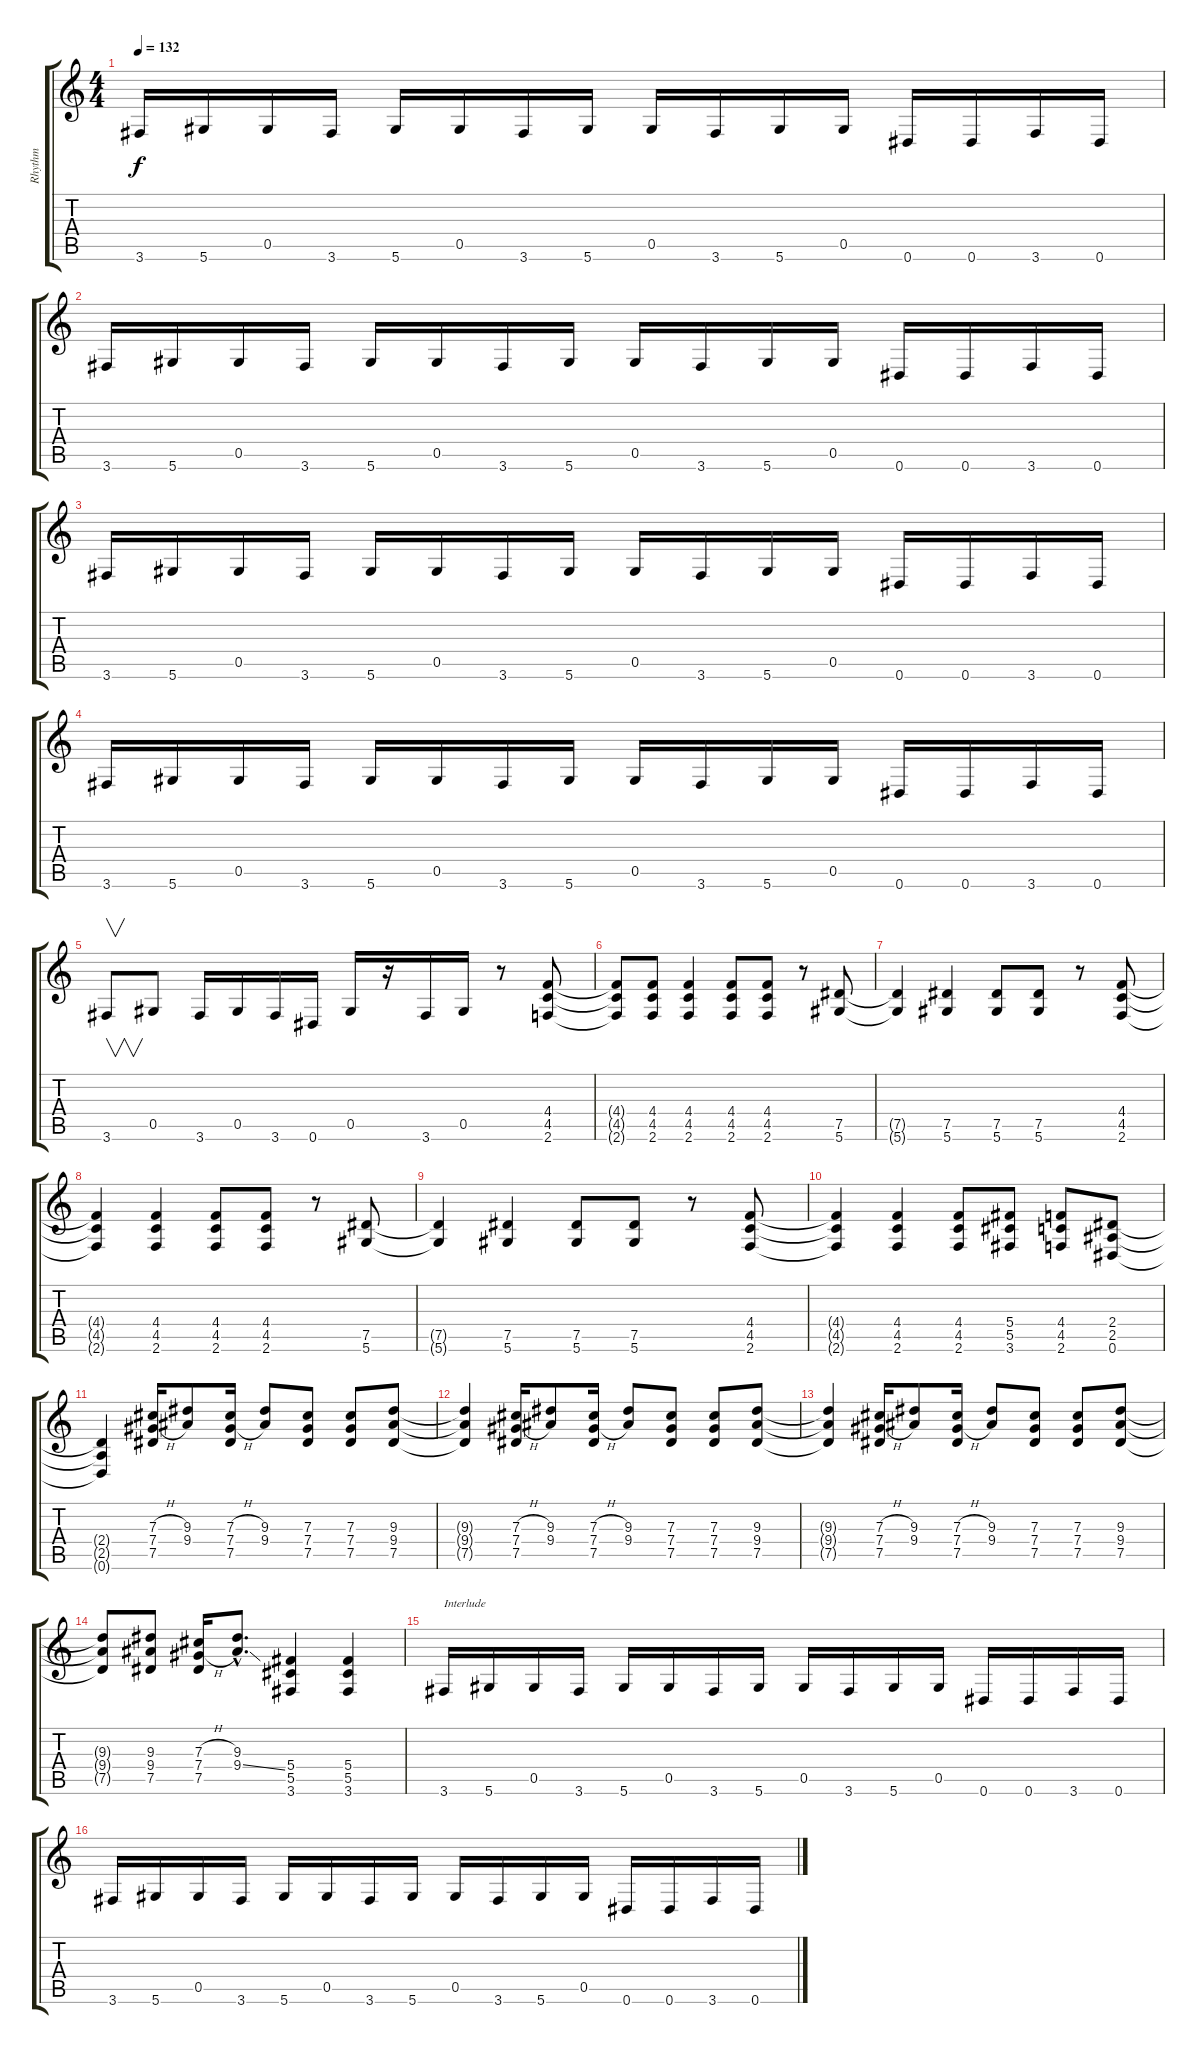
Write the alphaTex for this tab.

\track ("Rhythm" "Rhythm") {instrument distortionguitar}
\staff {score tabs}
\tuning (Eb4 Bb3 Gb3 Db3 Ab2 Eb2) {hide}
\ts (4 4)
\tempo 132
\clef g2
\ks c
3.6.16{dy f} 5.6.16 0.5.16 3.6.16 5.6.16 0.5.16 3.6.16 5.6.16 0.5.16 3.6.16 5.6.16 0.5.16 0.6.16 0.6.16 3.6.16 0.6.16 |
3.6.16 5.6.16 0.5.16 3.6.16 5.6.16 0.5.16 3.6.16 5.6.16 0.5.16 3.6.16 5.6.16 0.5.16 0.6.16 0.6.16 3.6.16 0.6.16 |
3.6.16 5.6.16 0.5.16 3.6.16 5.6.16 0.5.16 3.6.16 5.6.16 0.5.16 3.6.16 5.6.16 0.5.16 0.6.16 0.6.16 3.6.16 0.6.16 |
3.6.16 5.6.16 0.5.16 3.6.16 5.6.16 0.5.16 3.6.16 5.6.16 0.5.16 3.6.16 5.6.16 0.5.16 0.6.16 0.6.16 3.6.16 0.6.16 |
3.6.8{v} 0.5.8 3.6.16 0.5.16 3.6.16 0.6.16 0.5.16 r.16 3.6.16 0.5.16 r.8 (4.4 4.5 2.6).8 |
(4.4{t} 4.5{t} 2.6{t}).8 (4.4 4.5 2.6).8 (4.4 4.5 2.6).4 (4.4 4.5 2.6).8 (4.4 4.5 2.6).8 r.8 (7.5 5.6).8 |
(7.5{t} 5.6{t}).4 (7.5 5.6).4 (7.5 5.6).8 (7.5 5.6).8 r.8 (4.4 4.5 2.6).8 |
(4.4{t} 4.5{t} 2.6{t}).4 (4.4 4.5 2.6).4 (4.4 4.5 2.6).8 (4.4 4.5 2.6).8 r.8 (7.5 5.6).8 |
(7.5{t} 5.6{t}).4 (7.5 5.6).4 (7.5 5.6).8 (7.5 5.6).8 r.8 (4.4 4.5 2.6).8 |
(4.4{t} 4.5{t} 2.6{t}).4 (4.4 4.5 2.6).4 (4.4 4.5 2.6).8 (5.4 5.5 3.6).8 (4.4 4.5 2.6).8 (2.4 2.5 0.6).8 |
(2.4{t} 2.5{t} 0.6{t}).4 (7.3{h} 7.4{h} 7.5).16 (9.3 9.4).8 (7.3{h} 7.4{h} 7.5).16 (9.3 9.4).8 (7.3 7.4 7.5).8 (7.3 7.4 7.5).8 (9.3 9.4 7.5).8 |
(9.3{t} 9.4{t} 7.5{t}).4 (7.3{h} 7.4{h} 7.5).16 (9.3 9.4).8 (7.3{h} 7.4{h} 7.5).16 (9.3 9.4).8 (7.3 7.4 7.5).8 (7.3 7.4 7.5).8 (9.3 9.4 7.5).8 |
(9.3{t} 9.4{t} 7.5{t}).4 (7.3{h} 7.4{h} 7.5).16 (9.3 9.4).8 (7.3{h} 7.4{h} 7.5).16 (9.3 9.4).8 (7.3 7.4 7.5).8 (7.3 7.4 7.5).8 (9.3 9.4 7.5).8 |
(9.3{t} 9.4{t} 7.5{t}).8 (9.3 9.4 7.5).8 (7.3{h} 7.4{h} 7.5).16 (9.3{hac} 9.4{ss hac}).8{d} (5.4 5.5 3.6).4 (5.4 5.5 3.6).4 |
3.6.16{txt "Interlude"} 5.6.16 0.5.16 3.6.16 5.6.16 0.5.16 3.6.16 5.6.16 0.5.16 3.6.16 5.6.16 0.5.16 0.6.16 0.6.16 3.6.16 0.6.16 |
3.6.16 5.6.16 0.5.16 3.6.16 5.6.16 0.5.16 3.6.16 5.6.16 0.5.16 3.6.16 5.6.16 0.5.16 0.6.16 0.6.16 3.6.16 0.6.16
